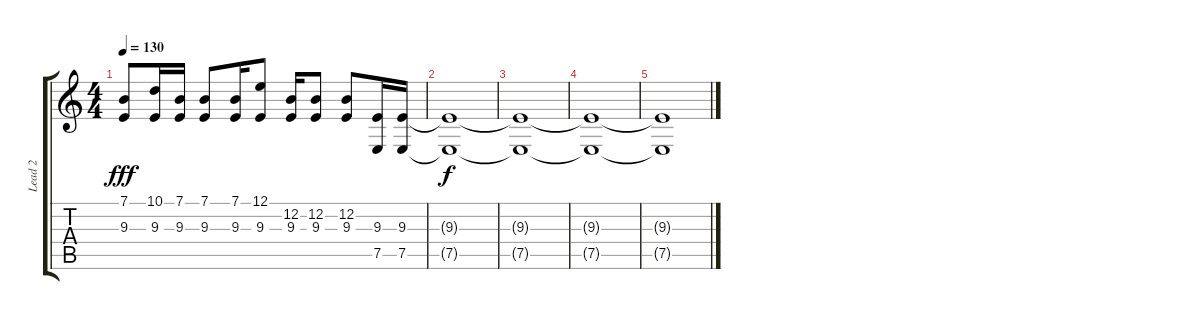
\track ("Lead 2" "Lead 2") {instrument pizzicatostrings}
\staff {score tabs}
\tuning (E4 B3 G3 D3 A2 E2) {hide}
\ts (4 4)
\tempo 130
\clef g2
\ks c
(7.1 9.3).8{dy fff} (10.1 9.3).16 (7.1 9.3).16 (7.1 9.3).8 (7.1 9.3).16 (12.1 9.3).8 (12.2 9.3).16 (12.2 9.3).8 (12.2 9.3).8 (9.3 7.5).16 (9.3 7.5).16 |
(9.3{t} 7.5{t}).1{dy f} |
(9.3{t} 7.5{t}).1 |
(9.3{t} 7.5{t}).1 |
(9.3{t} 7.5{t}).1
